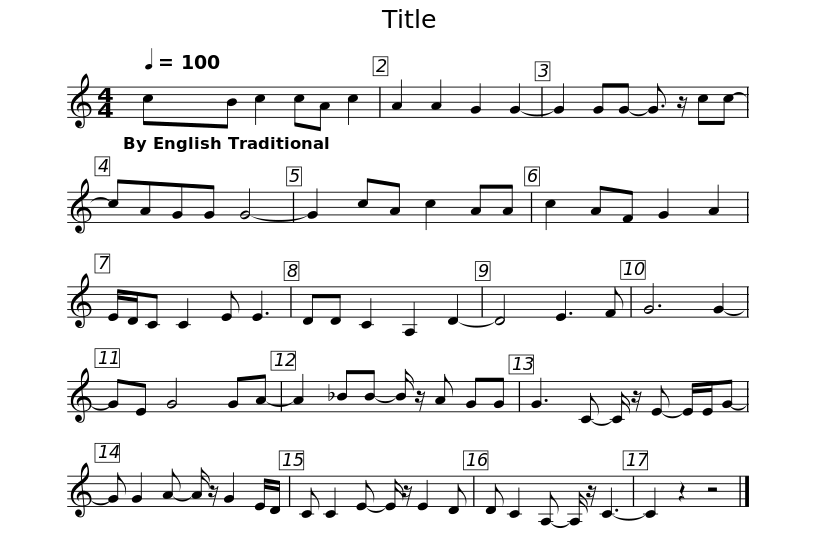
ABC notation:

X:1
L:1/8
Q:1/4=100
M:4/4
I:linebreak $
K:C
V:1 treble
V:1
 cB c2 cA c2 | A2 A2 G2 G2- | G2 GG- G3/2 z/ cc- | cAGG G4- | G2 cA c2 AA | %5
 c2 AF G2 A2 | E/D/C C2 E E3 |$ DD C2 A,2 D2- | D4 E3 F | G6 G2- | %10
 GE G4 GA- | A2 _BB- B/ z/ A GG | G3 C- C/ z/ E- E/E/G- |$ G G2 A- A/ z/ G2 E/D/ | C C2 E- E/ z/ E2 D | %15
 D C2 A,- A,/ z/ C3- | C2 z2 z4 |] %17
